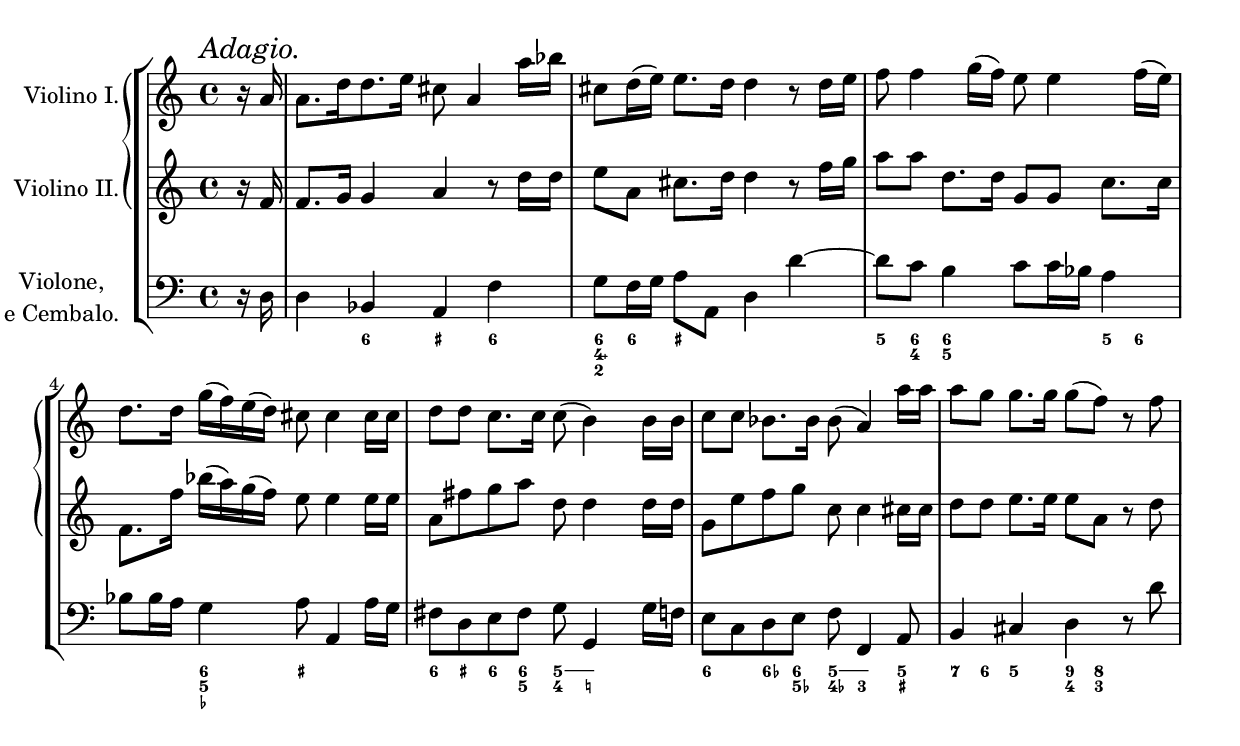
%% DO NOT EDIT this file manually; it is automatically
%% generated from LSR http://lsr.dsi.unimi.it
%% Make any changes in LSR itself, or in Documentation/snippets/new/ ,
%% and then run scripts/auxiliar/makelsr.py
%%
%% This file is in the public domain.
\version "2.19.2"

\header {
  lsrtags = "headword"

  texidoc = "
Figured bass headword

"
  doctitle = "Figured bass headword"
} % begin verbatim

% NR 2.7.3 Figured bass

% Arcangelo Corelli, 12 Sonate da Camera, Op. 2
% Sonata II, Allemanda
% measures 1 - 88
% Coded by Neil Puttock; modified by Carl Sorensen

extendOn = \bassFigureExtendersOn
extendOff = \bassFigureExtendersOff

\score {
  \new StaffGroup <<
    \new GrandStaff <<
      \new Staff = "violinoI" {
        \set Staff.instrumentName = \markup {
          \line { Violino I. }
        }
        \time 4/4
        \mark \markup { \italic Adagio. }
        \partial 8
        r16 a'16 |
        a'8. [ d''16 d''8.  e''16 ] cis''8 a'4 a''16 bes''16 |
        cis''8 d''16 ( e'' ) e''8.  d''16 d''4 r8 d''16 e''16 |
        f''8 f''4 g''16 ( f''16 ) e''8 e''4 f''16 ( e''16 ) |
        d''8.  d''16 g''16 ( f''16 ) e''16 ( d''16 ) cis''8
            cis''4 cis''16 cis''16 |
        d''8 d''8 c''8.  c''16 c''8 ( b'4 ) b'16 b'16 |
        c''8 c''8 bes'8.  bes'16 bes'8 ( a'4 ) a''16 a''16 |
        a''8 g''8 g''8.  g''16 g''8 ( f''8 ) r8 f''8 |
      }

      \new Staff = "violinoII" {
        \set Staff.instrumentName = \markup {
          \line { Violino II. }
        }
        \time 4/4
        \partial 8
        r16 f'16 |
        f'8.  g'16 g'4 a'4 r8 d''16 d''16 |
        e''8 a'8 cis''8.  d''16 d''4 r8 f''16 g''16 |
        a''8 a''8 d''8.  d''16 g'8 g'8 c''8.  c''16 |
        f'8.  f''16 bes''16 ( a''16 ) g''16 ( f''16 ) e''8 e''4 e''16 e''16 |
        a'8 fis''8 g''8 a''8 d''8 d''4 d''16 d''16 |
        g'8 e''8 f''8 g''8 c''8 c''4 cis''16 cis''16 |
        d''8 d''8 e''8.  e''16 e''8 a'8 r8 d''8 |
      }

    >>

    \new Staff = "violone" {
      \set Staff.instrumentName = \markup {
        \center-column {
          Violone,
          \line { e Cembalo. }
        }
      }
      \time 4/4
      \clef bass
      \partial 8
      r16 d16 |
      d4 bes,4 a,4 f4 |
      g8 f16 g16 a8 a,8 d4 d'4 ~ |
      8 c'8 b4 c'8 c'16 bes16 a4 |
      bes8 bes16 a16 g4 a8 a,4 a16 g16 |
      fis8 d8 e8 fis8 g8 g,4 g16 f16 |
      e8 c8 d8 e8 f8 f,4 a,8 |
      b,4 cis4 d4 r8 d'8 |
    }

    \new FiguredBass \figuremode {
      \set figuredBassAlterationDirection = #RIGHT
      \set figuredBassPlusDirection = #RIGHT
      \override BassFigureAlignment.stacking-dir = #DOWN
      s8 |
      s4 <6>4 <_+>4 <6>4 |
      <6 4\+ 2>8 <6>8 <_+> s8 s2 |
      <5>8 <6 4>8 <6 5>4 s4 <5>8 <6>8 |
      s4 <6 5 _-> <_+>2 |
      <6>8 <_+>8 <6>8 <6 5>8 <5 4>8 \extendOn <5 _!>8 \extendOff s4 |
      <6>4 <6->8 <6 5->8 <5 4->8 \extendOn <5 3>4 \extendOff <5 _+>8 |
      <7>8 <6>8 <5>4 <9 4>8 <8 3>8 s4 |
    }

  >>

  \layout {
    \context {
      \Score
      \override RehearsalMark.break-align-symbols = #'(time-signature)
      \override RehearsalMark.self-alignment-X = #LEFT
      \override TimeSignature.break-align-anchor-alignment = #LEFT
    }
  }
}
